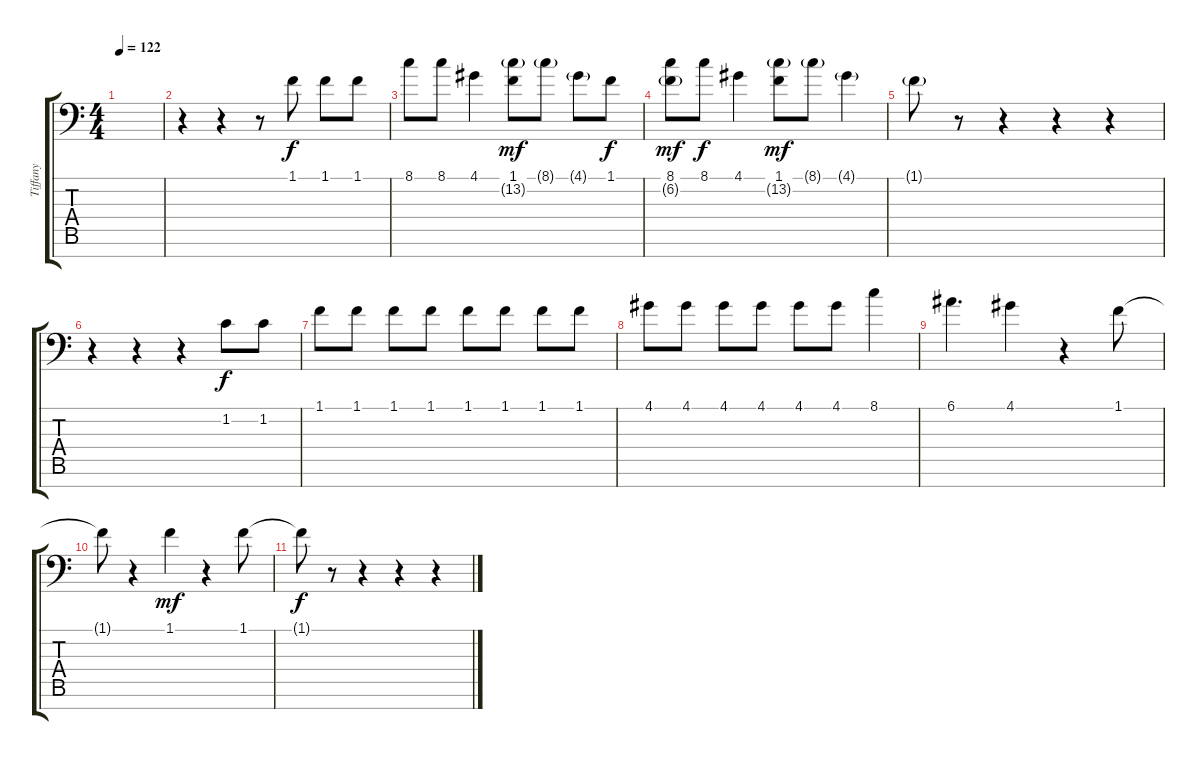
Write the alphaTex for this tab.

\track ("Tiffany" "Tiffany") {instrument sopranosax}
\staff {score tabs}
\tuning (E4 B3 G3 D3 A2 E2 C-1) {hide}
\ts (4 4)
\tempo 122
\clef f4
\ks c
|
r.4 r.4 r.8 1.1.8{volume 16} 1.1.8 1.1.8 |
8.1.8 8.1.8 4.1.4 (1.1 13.2{g}).8{dy mf} 8.1{g}.8 4.1{g}.8 1.1.8{dy f} |
(8.1 6.2{g}).8{dy mf} 8.1.8{dy f} 4.1.4 (1.1 13.2{g}).8{dy mf} 8.1{g}.8 4.1{g}.4 |
1.1{g}.8 r.8 r.4 r.4 r.4 |
r.4 r.4 r.4 1.2.8{dy f volume 9} 1.2.8 |
1.1.8 1.1.8 1.1.8 1.1.8 1.1.8 1.1.8 1.1.8 1.1.8 |
4.1.8 4.1.8 4.1.8 4.1.8 4.1.8 4.1.8 8.1.4{volume 16} |
6.1.4{d} 4.1.4 r.4 1.1.8 |
1.1{t}.8 r.4 1.1.4{dy mf} r.4 1.1.8 |
1.1{t}.8{dy f} r.8 r.4 r.4 r.4
